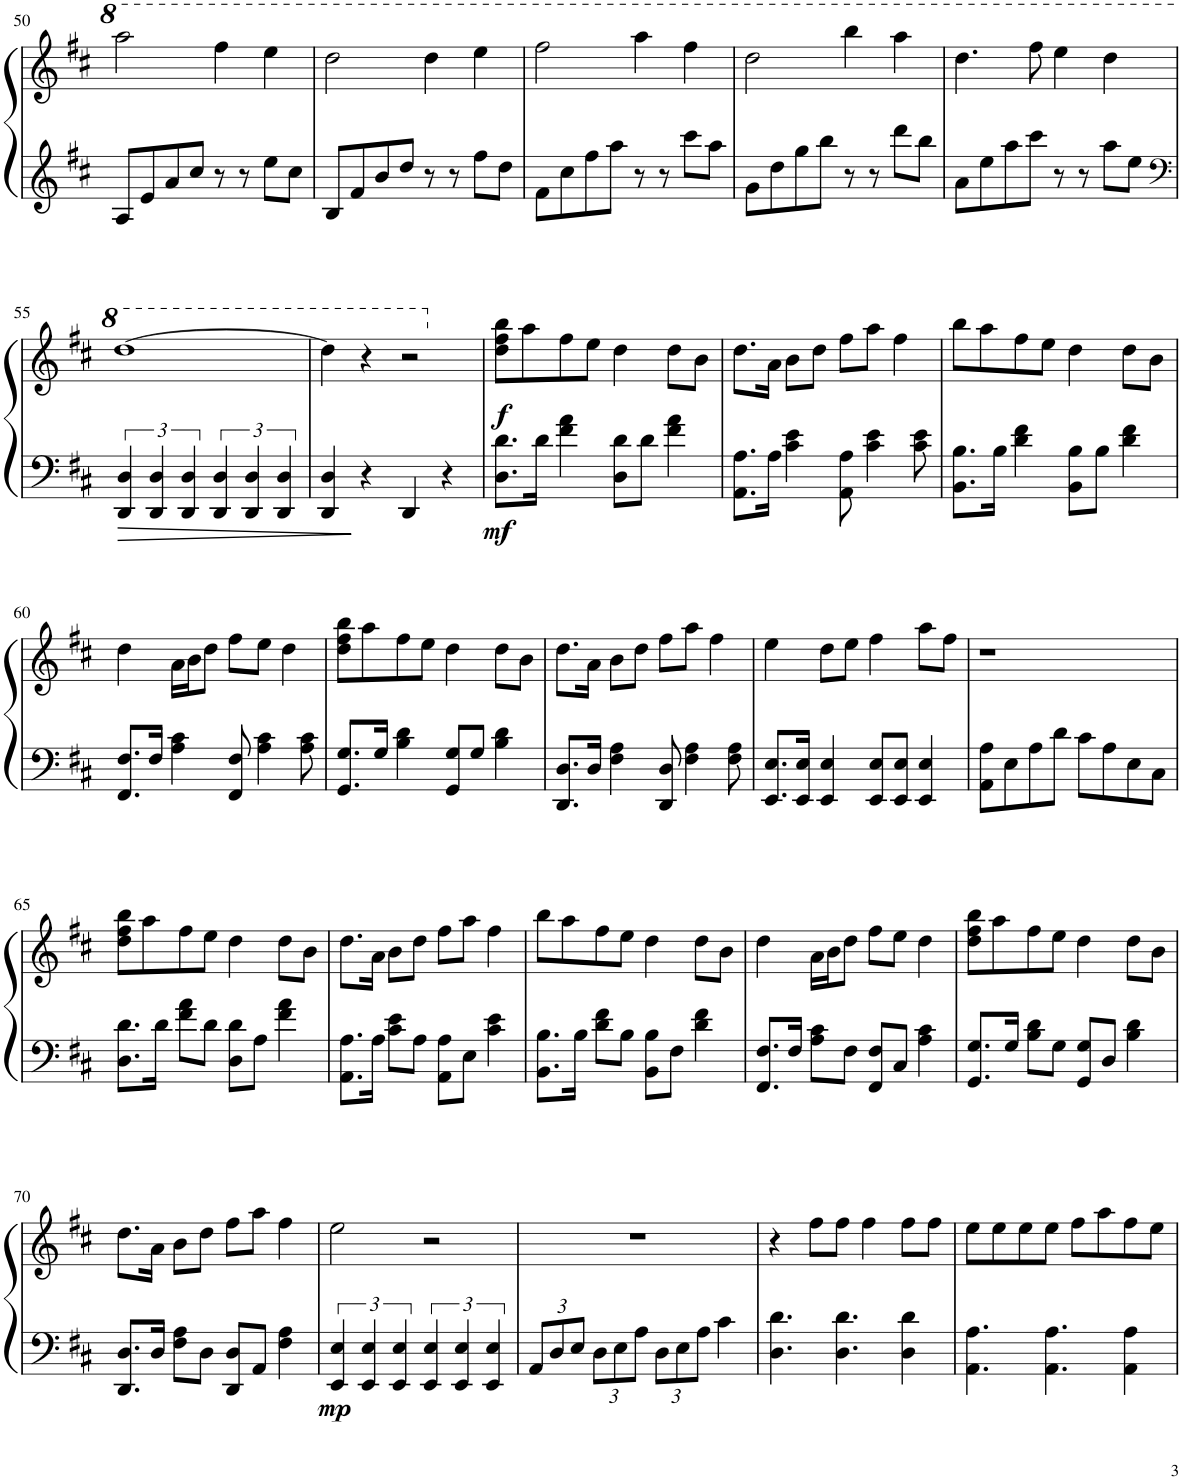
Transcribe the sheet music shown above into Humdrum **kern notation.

**kern	**kern	**dynam
*part1	*part1	*part1
*staff2	*staff1	*staff1/2
*I"Piano	*	*
*I'Pno.	*	*
!!LO:PB:g=z
*clefG2	*clefG2	*
*k[f#c#]	*k[f#c#]	*
*M4/4	*M4/4	*
=50	=50	=50
8A/L	2aaa\	.
8e/	.	.
8a/	.	.
8cc#/J	.	.
8r	4fff#\	.
8r	.	.
8ee\L	4eee\	.
8cc#\J	.	.
=51	=51	=51
8B/L	2ddd\	.
8f#/	.	.
8b/	.	.
8dd/J	.	.
8r	4ddd\	.
8r	.	.
8ff#\L	4eee\	.
8dd\J	.	.
=52	=52	=52
8f#\L	2fff#\	.
8cc#\	.	.
8ff#\	.	.
8aa\J	.	.
8r	4aaa\	.
8r	.	.
8ccc#\L	4fff#\	.
8aa\J	.	.
=53	=53	=53
8g\L	2ddd\	.
8dd\	.	.
8gg\	.	.
8bb\J	.	.
8r	4bbb\	.
8r	.	.
8ddd\L	4aaa\	.
8bb\J	.	.
=54	=54	=54
8a\L	4.ddd\	.
8ee\	.	.
8aa\	.	.
8ccc#\J	8fff#\	.
8r	4eee\	.
8r	.	.
8aa\L	4ddd\	.
8ee\J	.	.
!!LO:LB:g=z
=55	=55	=55
*clefF4	*	*
6DD/ 6D/	[1ddd	.
6DD/ 6D/	.	.
6DD/ 6D/	.	.
6DD/ 6D/	.	.
6DD/ 6D/	.	.
6DD/ 6D/	.	.
=56	=56	=56
4DD/ 4D/	4ddd\]	.
4r	4r	.
4DD/	2r	.
4r	.	.
=57	=57	=57
!	!	!LO:DY:b=2
!	!	!LO:DY:n=1:b
8.D\ 8.d\L	8dd\ 8ff#\ 8bb\L	mf f
.	8aa\	.
16d\Jk	.	.
4f#\ 4a\	8ff#\	.
.	8ee\J	.
8D\ 8d\L	4dd\	.
8d\J	.	.
4f#\ 4a\	8dd\L	.
.	8b\J	.
=58	=58	=58
8.AA\ 8.A\L	8.dd\L	.
16A\Jk	16a\Jk	.
4c#\ 4e\	8b\L	.
.	8dd\J	.
8AA\ 8A\	8ff#\L	.
4c#\ 4e\	8aa\J	.
.	4ff#\	.
8c#\ 8e\	.	.
=59	=59	=59
8.BB\ 8.B\L	8bb\L	.
.	8aa\	.
16B\Jk	.	.
4d\ 4f#\	8ff#\	.
.	8ee\J	.
8BB\ 8B\L	4dd\	.
8B\J	.	.
4d\ 4f#\	8dd\L	.
.	8b\J	.
!!LO:LB:g=z
=60	=60	=60
8.FF#/ 8.F#/L	4dd\	.
16F#/Jk	.	.
4A\ 4c#\	16a\LL	.
.	16b\J	.
.	8dd\J	.
8FF#/ 8F#/	8ff#\L	.
4A\ 4c#\	8ee\J	.
.	4dd\	.
8A\ 8c#\	.	.
=61	=61	=61
8.GG/ 8.G/L	8dd\ 8ff#\ 8bb\L	.
.	8aa\	.
16G/Jk	.	.
4B\ 4d\	8ff#\	.
.	8ee\J	.
8GG/ 8G/L	4dd\	.
8G/J	.	.
4B\ 4d\	8dd\L	.
.	8b\J	.
=62	=62	=62
8.DD/ 8.D/L	8.dd\L	.
16D/Jk	16a\Jk	.
4F#\ 4A\	8b\L	.
.	8dd\J	.
8DD/ 8D/	8ff#\L	.
4F#\ 4A\	8aa\J	.
.	4ff#\	.
8F#\ 8A\	.	.
=63	=63	=63
8.EE/ 8.E/L	4ee\	.
16EE/ 16E/Jk	.	.
4EE/ 4E/	8dd\L	.
.	8ee\J	.
8EE/ 8E/L	4ff#\	.
8EE/ 8E/J	.	.
4EE/ 4E/	8aa\L	.
.	8ff#\J	.
=64	=64	=64
8AA\ 8A\L	1r	.
8E\	.	.
8A\	.	.
8d\J	.	.
8c#\L	.	.
8A\	.	.
8E\	.	.
8C#\J	.	.
!!LO:LB:g=z
=65	=65	=65
8.D\ 8.d\L	8dd\ 8ff#\ 8bb\L	.
.	8aa\	.
16d\Jk	.	.
8f#\ 8a\L	8ff#\	.
8d\J	8ee\J	.
8D\ 8d\L	4dd\	.
8A\J	.	.
4f#\ 4a\	8dd\L	.
.	8b\J	.
=66	=66	=66
8.AA\ 8.A\L	8.dd\L	.
16A\Jk	16a\Jk	.
8c#\ 8e\L	8b\L	.
8A\J	8dd\J	.
8AA\ 8A\L	8ff#\L	.
8E\J	8aa\J	.
4c#\ 4e\	4ff#\	.
=67	=67	=67
8.BB\ 8.B\L	8bb\L	.
.	8aa\	.
16B\Jk	.	.
8d\ 8f#\L	8ff#\	.
8B\J	8ee\J	.
8BB\ 8B\L	4dd\	.
8F#\J	.	.
4d\ 4f#\	8dd\L	.
.	8b\J	.
=68	=68	=68
8.FF#/ 8.F#/L	4dd\	.
16F#/Jk	.	.
8A\ 8c#\L	16a\LL	.
.	16b\J	.
8F#\J	8dd\J	.
8FF#/ 8F#/L	8ff#\L	.
8C#/J	8ee\J	.
4A\ 4c#\	4dd\	.
=69	=69	=69
8.GG/ 8.G/L	8dd\ 8ff#\ 8bb\L	.
.	8aa\	.
16G/Jk	.	.
8B\ 8d\L	8ff#\	.
8G\J	8ee\J	.
8GG/ 8G/L	4dd\	.
8D/J	.	.
4B\ 4d\	8dd\L	.
.	8b\J	.
!!LO:LB:g=z
=70	=70	=70
8.DD/ 8.D/L	8.dd\L	.
16D/Jk	16a\Jk	.
8F#\ 8A\L	8b\L	.
8D\J	8dd\J	.
8DD/ 8D/L	8ff#\L	.
8AA/J	8aa\J	.
4F#\ 4A\	4ff#\	.
=71	=71	=71
!	!	!LO:DY:b=2
6EE/ 6E/	2ee\	mp
6EE/ 6E/	.	.
6EE/ 6E/	.	.
6EE/ 6E/	2r	.
6EE/ 6E/	.	.
6EE/ 6E/	.	.
=72	=72	=72
*Xbrackettup	*	*
12AA/L	1r	.
12D/	.	.
12E/J	.	.
12D\L	.	.
12E\	.	.
12A\J	.	.
12D\L	.	.
12E\	.	.
12A\J	.	.
4c#\	.	.
=73	=73	=73
4.D\ 4.d\	4r	.
.	8ff#\L	.
4.D\ 4.d\	8ff#\J	.
.	4ff#\	.
4D\ 4d\	8ff#\L	.
.	8ff#\J	.
=74	=74	=74
4.AA\ 4.A\	8ee\L	.
.	8ee\	.
.	8ee\	.
4.AA\ 4.A\	8ee\J	.
.	8ff#\L	.
.	8aa\	.
4AA\ 4A\	8ff#\	.
.	8ee\J	.
=	=	=
*-	*-	*-
